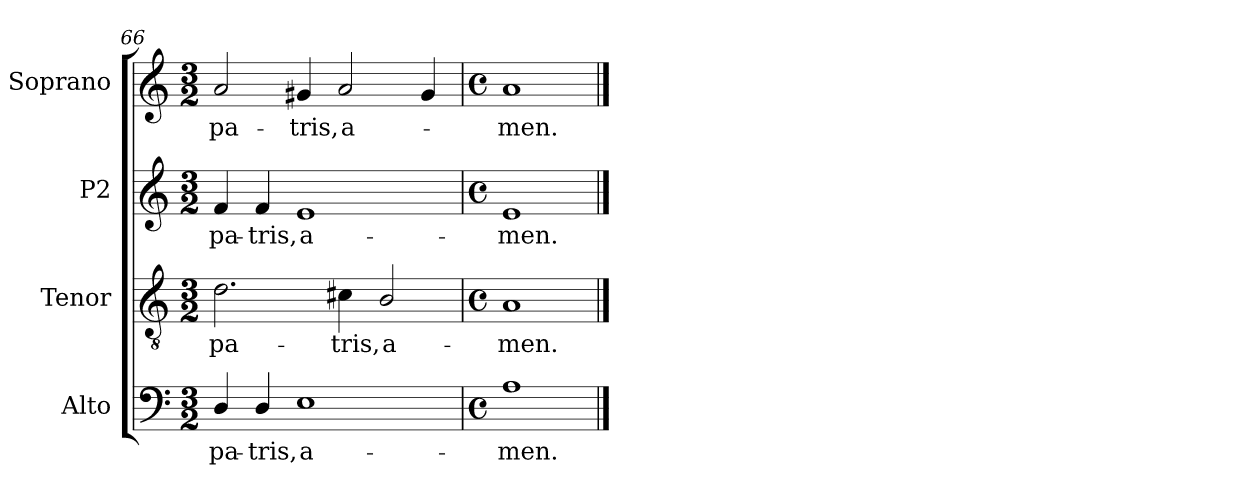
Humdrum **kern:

**kern	**text	**kern	**text	**kern	**text	**kern	**text
*part4	*part4	*part3	*part3	*part2	*part2	*part1	*part1
*staff4	*staff4	*staff3	*staff3	*staff2	*staff2	*staff1	*staff1
*I"Alto	*	*I"Tenor	*	*I"P2	*	*I"Soprano	*
*	*	*I'T.	*	*	*	*I'S.	*
*clefF4	*	*clefGv2	*	*clefG2	*	*clefG2	*
*	*	*ITrd7c12	*	*	*	*	*
*k[]	*	*k[]	*	*k[]	*	*k[]	*
*C:	*	*C:	*	*C:	*	*C:	*
*M3/2	*	*M3/2	*	*M3/2	*	*M3/2	*
=66	=66	=66	=66	=66	=66	=66	=66
!	!LO:LY:b:color=#000000	!	!	!	!	!	!
!	!	!	!LO:LY:b:color=#000000	!	!	!	!
!	!	!	!	!	!LO:LY:b:color=#000000	!	!
!	!	!	!	!	!	!	!LO:LY:b:color=#000000
4Di/	pa-	2.Di\	pa-	4fi/	pa-	2ai/	pa-
!	!LO:LY:b:color=#000000	!	!	!	!	!	!
!	!	!	!	!	!LO:LY:b:color=#000000	!	!
4Di/	-tris,	.	.	4fi/	-tris,	.	.
!	!LO:LY:b:color=#000000	!	!	!	!	!	!
!	!	!	!	!	!LO:LY:b:color=#000000	!	!
!	!	!	!	!	!	!	!LO:LY:b:color=#000000
1Ei	a-	.	.	1ei	a-	4g#Xi/	-tris,
!	!	!	!LO:LY:b:color=#000000	!	!	!	!
!	!	!	!	!	!	!	!LO:LY:b:color=#000000
.	.	4C#Xi\	-tris,	.	.	2ai/	a-
!	!	!	!LO:LY:b:color=#000000	!	!	!	!
.	.	2BBi/	a-	.	.	.	.
.	.	.	.	.	.	4g#i/	.
=67	=67	=67	=67	=67	=67	=67	=67
*M4/4	*	*M4/4	*	*M4/4	*	*M4/4	*
*met(c)	*	*met(c)	*	*met(c)	*	*met(c)	*
!	!LO:LY:b:color=#000000	!	!	!	!	!	!
!	!	!	!LO:LY:b:color=#000000	!	!	!	!
!	!	!	!	!	!LO:LY:b:color=#000000	!	!
!	!	!	!	!	!	!	!LO:LY:b:color=#000000
1Ai	-men.	1AAi	-men.	1ei	-men.	1ai	-men.
==	==	==	==	==	==	==	==
*-	*-	*-	*-	*-	*-	*-	*-
